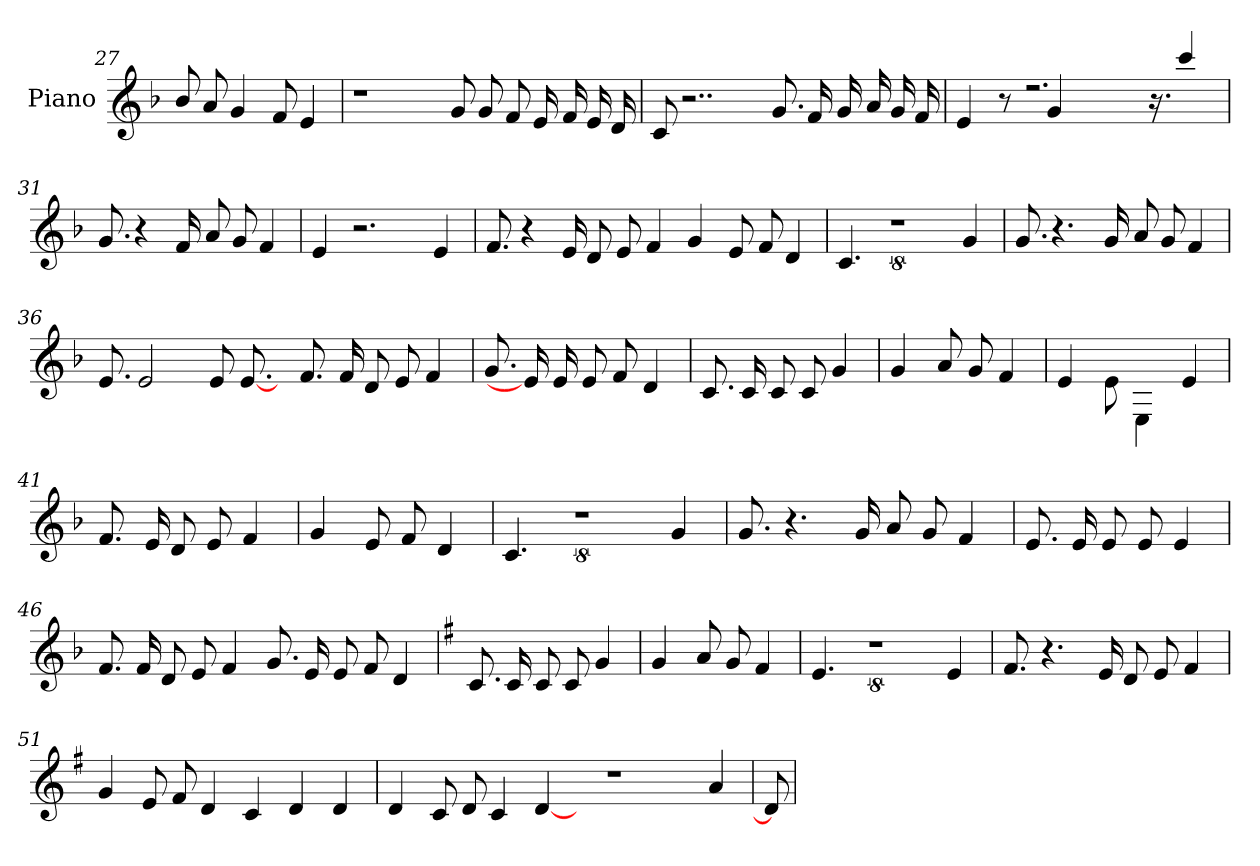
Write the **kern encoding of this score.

**kern
*part1
*staff1
*I"Piano
*I'Pno
*clefG2
*k[b-]
=27
8b-/
8a/
4g/
8f/
4e/
=28
1r
8g/
8g/
8f/
16e/
16f/
16e/
16d/
!!LO:LB:g=z
=29
8c/
2..r
8.g/
16f/
16g/
16a/
16g/
16f/
=30
*^
4e/	4..ryy
8r	.
2.r	.
.	4g/
.	2ryy
16.r	.
.	4ryy
4ccc/	.
.	32ryy
*v	*v
=31
8.g/
4r
16f/
8a/
8g/
4f/
=32
4e/
2.r
4e/
=33
8.f/
4r
16e/
8d/
8e/
4f/
4g/
8e/
8f/
4d/
=34
4.c/
8%5r
4g/
!!LO:LB:g=z
=35
8.g/
4.r
16g/
8a/
8g/
4f/
=36
8.e/
2e/
8e/
[8.e/
16ryy
8.f/
16f/
8d/
8e/
4f/
=37
8.g/
16e/]
16e/
8e/
8f/
4d/
=38
8.c/
16c/
8c/
8c/
4g/
=39
4g/
8a/
8g/
4f/
=40
4e/
8e\
4E\
4e/
!!LO:LB:g=z
=41
8.f/
16e/
8d/
8e/
4f/
=42
4g/
8e/
8f/
4d/
=43
4.c/
8%5r
4g/
=44
8.g/
4.r
16g/
8a/
8g/
4f/
=45
8.e/
16e/
8e/
8e/
4e/
=46
8.f/
16f/
8d/
8e/
4f/
8.g/
16e/
8e/
8f/
4d/
!!LO:LB:g=z
=47
*k[f#]
8.c/
16c/
8c/
8c/
4g/
=48
4g/
8a/
8g/
4f#/
=49
4.e/
8%5r
4e/
=50
8.f#/
4.r
16e/
8d/
8e/
4f#/
=51
4g/
8e/
8f#/
4d/
4c/
4d/
4d/
=52
4d/
8c/
8d/
4c/
[4d/
8ryy
1r
4a/
=53
8d/]
=
*-
